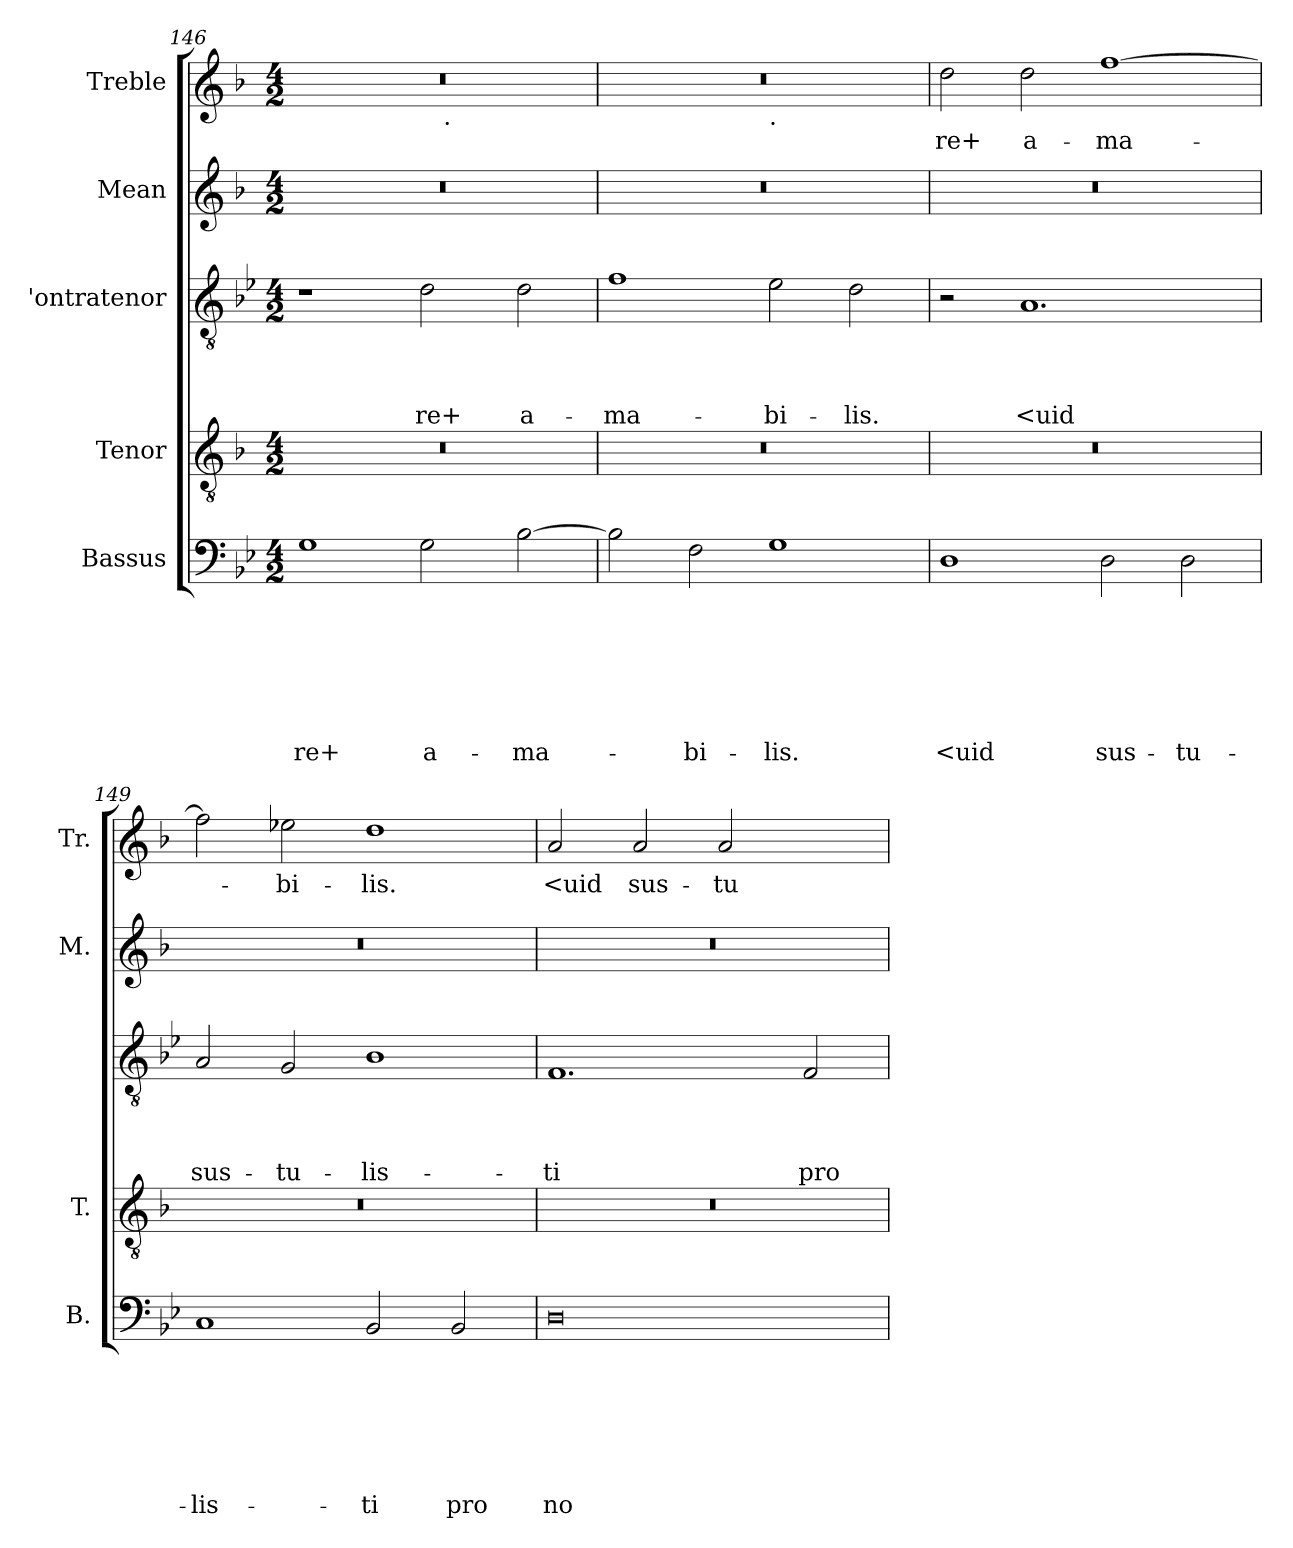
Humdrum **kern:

**kern	**text	**text	**text	**text	**text	**text	**text	**kern	**kern	**text	**text	**text	**text	**kern	**kern	**text
*part5	*part5	*part5	*part5	*part5	*part5	*part5	*part5	*part4	*part3	*part3	*part3	*part3	*part3	*part2	*part1	*part1
*staff5	*staff5	*staff5	*staff5	*staff5	*staff5	*staff5	*staff5	*staff4	*staff3	*staff3	*staff3	*staff3	*staff3	*staff2	*staff1	*staff1
*I"Bassus	*	*	*	*	*	*	*	*I"Tenor	*I"'ontratenor	*	*	*	*	*I"Mean	*I"Treble	*
*I'B.	*	*	*	*	*	*	*	*I'T.	*	*	*	*	*	*I'M.	*I'Tr.	*
!!LO:LB:g=z
*clefF4	*	*	*	*	*	*	*	*clefGv2	*clefGv2	*	*	*	*	*clefG2	*clefG2	*
*	*	*	*	*	*	*	*	*ITrd-3c-5	*	*	*	*	*	*ITrd-3c-5	*ITrd-3c-5	*
*k[b-e-]	*	*	*	*	*	*	*	*k[b-e-]	*k[b-e-]	*	*	*	*	*k[b-e-]	*k[b-e-]	*
*B-:	*	*	*	*	*	*	*	*B-:	*B-:	*	*	*	*	*B-:	*B-:	*
*M4/2	*	*	*	*	*	*	*	*M4/2	*M4/2	*	*	*	*	*M4/2	*M4/2	*
=146	=146	=146	=146	=146	=146	=146	=146	=146	=146	=146	=146	=146	=146	=146	=146	=146
!	!	!	!	!	!	!	!	!	!	!	!	!	!	!	!LO:TX:a:i:t=+15	!
!	!	!	!	!	!	!	!LO:LY:b	!	!	!	!	!	!	!	!	!
*	*	*	*	*	*	*	*	*	*	*	*	*	*	*	*^	*
1G	.	.	.	.	.	.	re+	0r	1r	.	.	.	.	0r	0r	1ryy	.
!	!	!	!	!	!	!	!LO:LY:b	!	!	!	!	!	!LO:LY:b	!	!	!	!
2G\	.	.	.	.	.	.	a-	.	2d\	.	.	.	re+	.	.	16ryy	.
!	!	!	!	!	!	!	!	!	!	!	!	!	!	!	!	!LO:TX:b:t=.	!
.	.	.	.	.	.	.	.	.	.	.	.	.	.	.	.	2...ryy	.
!	!	!	!	!	!	!	!LO:LY:b	!	!	!	!	!	!LO:LY:b	!	!	!	!
[>2B-\	.	.	.	.	.	.	-ma-	.	2d\	.	.	.	a-	.	.	.	.
=147	=147	=147	=147	=147	=147	=147	=147	=147	=147	=147	=147	=147	=147	=147	=147	=147	=147
!	!	!	!	!	!	!	!	!	!	!	!	!	!LO:LY:b	!	!	!	!
2B-\]	.	.	.	.	.	.	.	0r	1f	.	.	.	-ma-	0r	0r	1ryy	.
!	!	!	!	!	!	!	!LO:LY:b	!	!	!	!	!	!	!	!	!	!
2F\	.	.	.	.	.	.	-bi-	.	.	.	.	.	.	.	.	.	.
!	!	!	!	!	!	!	!	!	!	!	!	!	!	!	!	!LO:TX:b:t=.	!
!	!	!	!	!	!	!	!LO:LY:b	!	!	!	!	!	!LO:LY:b	!	!	!	!
1G	.	.	.	.	.	.	-lis.	.	2e-\	.	.	.	-bi-	.	.	1ryy	.
!	!	!	!	!	!	!	!	!	!	!	!	!	!LO:LY:b	!	!	!	!
.	.	.	.	.	.	.	.	.	2d\	.	.	.	-lis.	.	.	.	.
=148	=148	=148	=148	=148	=148	=148	=148	=148	=148	=148	=148	=148	=148	=148	=148	=148	=148
!	!	!	!	!	!	!	!LO:LY:b	!	!	!	!	!	!	!	!	!	!LO:LY:b
*	*	*	*	*	*	*	*	*	*	*	*	*	*	*	*v	*v	*
1D	.	.	.	.	.	.	<uid	0r	2r	.	.	.	.	0r	2gg\	re+
!	!	!	!	!	!	!	!	!	!	!	!	!	!LO:LY:b	!	!	!LO:LY:b
.	.	.	.	.	.	.	.	.	1.A	.	.	.	<uid	.	2gg\	a-
!	!	!	!	!	!	!	!LO:LY:b	!	!	!	!	!	!	!	!	!LO:LY:b
2D\	.	.	.	.	.	.	sus-	.	.	.	.	.	.	.	[>1bb-	-ma-
!	!	!	!	!	!	!	!LO:LY:b	!	!	!	!	!	!	!	!	!
2D\	.	.	.	.	.	.	-tu-	.	.	.	.	.	.	.	.	.
=149	=149	=149	=149	=149	=149	=149	=149	=149	=149	=149	=149	=149	=149	=149	=149	=149
!	!	!	!	!	!	!	!LO:LY:b	!	!	!	!	!	!LO:LY:b	!	!	!
1C	.	.	.	.	.	.	-lis-	0r	2A/	.	.	.	sus-	0r	2bb-\]	.
!	!	!	!	!	!	!	!	!	!	!	!	!	!LO:LY:b	!	!	!LO:LY:b
.	.	.	.	.	.	.	.	.	2G/	.	.	.	-tu-	.	2aa-X\	-bi-
!	!	!	!	!	!	!	!LO:LY:b	!	!	!	!	!	!LO:LY:b	!	!	!LO:LY:b
2BB-/	.	.	.	.	.	.	-ti	.	1B-	.	.	.	-lis-	.	1gg	-lis.
!	!	!	!	!	!	!	!LO:LY:b	!	!	!	!	!	!	!	!	!
2BB-/	.	.	.	.	.	.	pro	.	.	.	.	.	.	.	.	.
=150	=150	=150	=150	=150	=150	=150	=150	=150	=150	=150	=150	=150	=150	=150	=150	=150
!	!	!	!	!	!	!	!LO:LY:b	!	!	!	!	!	!LO:LY:b	!	!	!LO:LY:b
0D	.	.	.	.	.	.	no-	0r	1.F	.	.	.	-ti	0r	2dd/	<uid
!	!	!	!	!	!	!	!	!	!	!	!	!	!	!	!	!LO:LY:b
.	.	.	.	.	.	.	.	.	.	.	.	.	.	.	2dd/	sus-
!	!	!	!	!	!	!	!	!	!	!	!	!	!	!	!	!LO:LY:b
.	.	.	.	.	.	.	.	.	.	.	.	.	.	.	2dd/	-tu-
!	!	!	!	!	!	!	!	!	!	!	!	!	!LO:LY:b	!	!	!
.	.	.	.	.	.	.	.	.	2F/	.	.	.	pro	.	2ryy	.
=	=	=	=	=	=	=	=	=	=	=	=	=	=	=	=	=
*-	*-	*-	*-	*-	*-	*-	*-	*-	*-	*-	*-	*-	*-	*-	*-	*-
